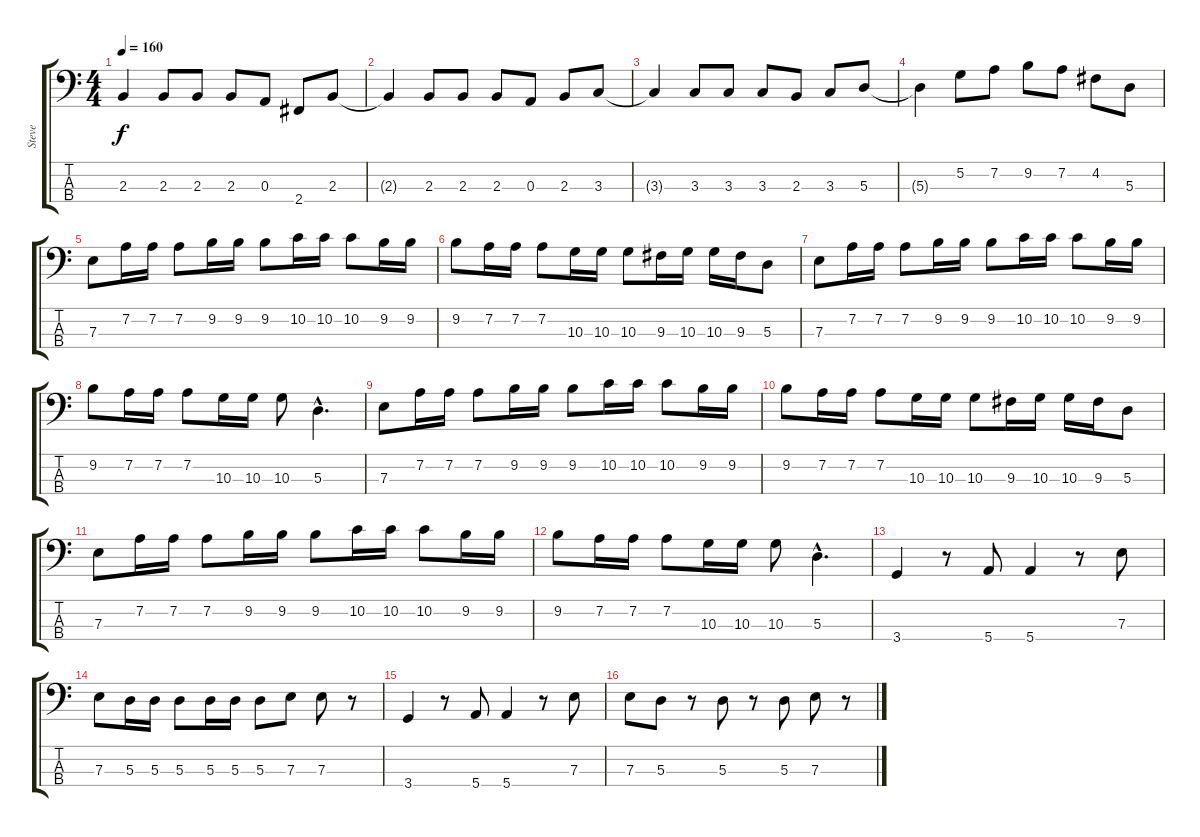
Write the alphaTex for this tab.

\track ("Steve" "Steve") {instrument electricbassfinger}
\staff {score tabs}
\tuning (G2 D2 A1 E1) {hide}
\ts (4 4)
\tempo 160
\clef f4
\ks c
2.3{t}.4{dy f} 2.3.8 2.3.8 2.3.8 0.3.8 2.4.8 2.3.8 |
2.3{t}.4 2.3.8 2.3.8 2.3.8 0.3.8 2.3.8 3.3.8 |
3.3{t}.4 3.3.8 3.3.8 3.3.8 2.3.8 3.3.8 5.3.8 |
5.3{t}.4 5.2.8 7.2.8 9.2.8 7.2.8 4.2.8 5.3.8 |
7.3.8 7.2.16 7.2.16 7.2.8 9.2.16 9.2.16 9.2.8 10.2.16 10.2.16 10.2.8 9.2.16 9.2.16 |
9.2.8 7.2.16 7.2.16 7.2.8 10.3.16 10.3.16 10.3.8 9.3.16 10.3.16 10.3.16 9.3.16 5.3.8 |
7.3.8 7.2.16 7.2.16 7.2.8 9.2.16 9.2.16 9.2.8 10.2.16 10.2.16 10.2.8 9.2.16 9.2.16 |
9.2.8 7.2.16 7.2.16 7.2.8 10.3.16 10.3.16 10.3.8 5.3{hac}.4{d} |
7.3.8 7.2.16 7.2.16 7.2.8 9.2.16 9.2.16 9.2.8 10.2.16 10.2.16 10.2.8 9.2.16 9.2.16 |
9.2.8 7.2.16 7.2.16 7.2.8 10.3.16 10.3.16 10.3.8 9.3.16 10.3.16 10.3.16 9.3.16 5.3.8 |
7.3.8 7.2.16 7.2.16 7.2.8 9.2.16 9.2.16 9.2.8 10.2.16 10.2.16 10.2.8 9.2.16 9.2.16 |
9.2.8 7.2.16 7.2.16 7.2.8 10.3.16 10.3.16 10.3.8 5.3{hac}.4{d} |
3.4.4 r.8 5.4.8 5.4.4 r.8 7.3.8 |
7.3.8 5.3.16 5.3.16 5.3.8 5.3.16 5.3.16 5.3.8 7.3.8 7.3.8 r.8 |
3.4.4 r.8 5.4.8 5.4.4 r.8 7.3.8 |
7.3.8 5.3.8 r.8 5.3.8 r.8 5.3.8 7.3.8 r.8
